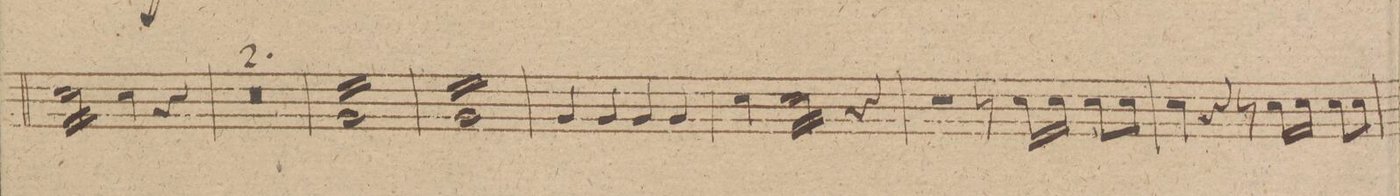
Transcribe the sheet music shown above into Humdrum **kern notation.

**kern	**dynam
*I"Tympano. E. A. H.	*
*clefF4	*
*k[f#c#g#d#]	*
*met(c)	*
*M4/4	*
16E\LL	.
16E\	.
16E\	.
16E\	.
16E\	.
16E\	.
16E\	.
16E\JJ	.
*Xtremolo	*
4E\	.
4r	.
=166	=166
0r	.
=167	=167
=168	=168
*tremolo	*
16BB/LL	.
16BB/	.
16BB/	.
16BB/	.
16BB/	.
16BB/	.
16BB/	.
16BB/	.
16BB/	.
16BB/	.
16BB/	.
16BB/	.
16BB/	.
16BB/	.
16BB/	.
16BB/JJ	.
=169	=169
16BB/LL	.
16BB/	.
16BB/	.
16BB/	.
16BB/	.
16BB/	.
16BB/	.
16BB/	.
16BB/	.
16BB/	.
16BB/	.
16BB/	.
16BB/	.
16BB/	.
16BB/	.
16BB/JJ	.
*Xtremolo	*
=170	=170
4BB/	.
4BB/	.
4BB/	.
4BB/	.
=171	=171
4E\	.
*tremolo	*
16E\LL	.
16E\	.
16E\	.
16E\	.
16E\	.
16E\	.
16E\	.
16E\JJ	.
*Xtremolo	*
4r	.
=172	=172
2r	.
8r	.
16E\LL	.
16E\JJ	.
8E\L	.
8E\J	.
=173	=173
4E\	.
4r	.
8r	.
16E\LL	.
16E\JJ	.
8E\L	.
8E\J	.
=174	=174
*-	*-
